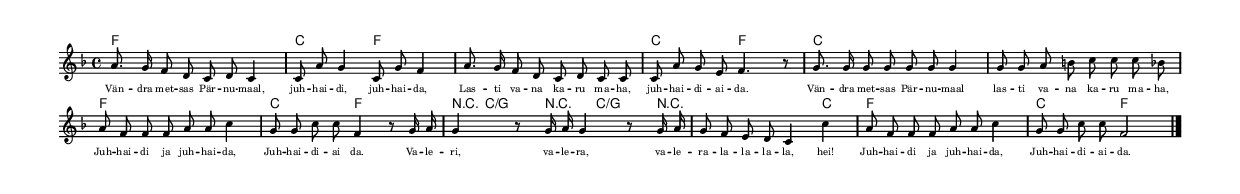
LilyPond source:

\header{
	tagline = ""
}

#(set-global-staff-size 10)

cfgSong = {
  \key f \major
  \time 4/4
  \autoBeamOff
}

cfgText = {
  \set fontSize = #-2
}

melody = {
  \cfgSong
  \relative c''{
    a8. g16 f8 d c d c4
	c8 a' g4 c,8 g' f4
	a8. g16 f8 d c d c c
	c8 a' g e f4. r8
	g8. g16 g8 g g g g4
	g8 g a b c c c bes
	a8 f f f a a c4
	g8 g c c f,4 r8 g16 a
	g4 r8 g16 a g4 r8 g16 a
	g8 f e d c4 c'4
	a8 f f f a a c4
	g8 g c c f,2
		\bar "|."
  }
}

verseOne = \lyricmode {
  \cfgText
  %\set stanza = "1."
  Vän -- dra met -- sas Pär -- nu -- maal,
  juh -- hai -- di, juh -- hai -- da,
  Las -- ti va -- na ka -- ru ma -- ha,
  juh -- hai -- di -- ai -- da.
  Vän -- dra met -- sas Pär -- nu -- maal
  las -- ti va -- na ka -- ru ma -- ha,
  Juh -- hai -- di ja juh -- hai -- da,
  Juh -- hai -- di -- ai da.
  
  %\set stanza = "Ref:"
  Va -- le -- ri, va -- le -- ra, va -- le -- ra -- la -- la -- la -- la, hei!
  Juh -- hai -- di ja juh -- hai -- da,
  Juh -- hai -- di -- ai -- da.
}

songChords = \chordmode {
  f1 c2 f2 f1 c2 f2
  c1 c1 f1 c2 f2
  r8 c/g c/g r4 c8/g c/g r8
  r2. c4 f1 c2 f2
}

\score {
  {
	  <<
	    \chords { \set chordChanges = ##t \songChords }
	    { \melody }
	    \addlyrics { \verseOne }
	  >>
  }
  

  
  \layout {
    indent = #0
	%ragged-last = ##t
	\context {
			\Score
			\remove "Bar_number_engraver"
		}	
  }
  \midi { }
}

\version "2.8.1"